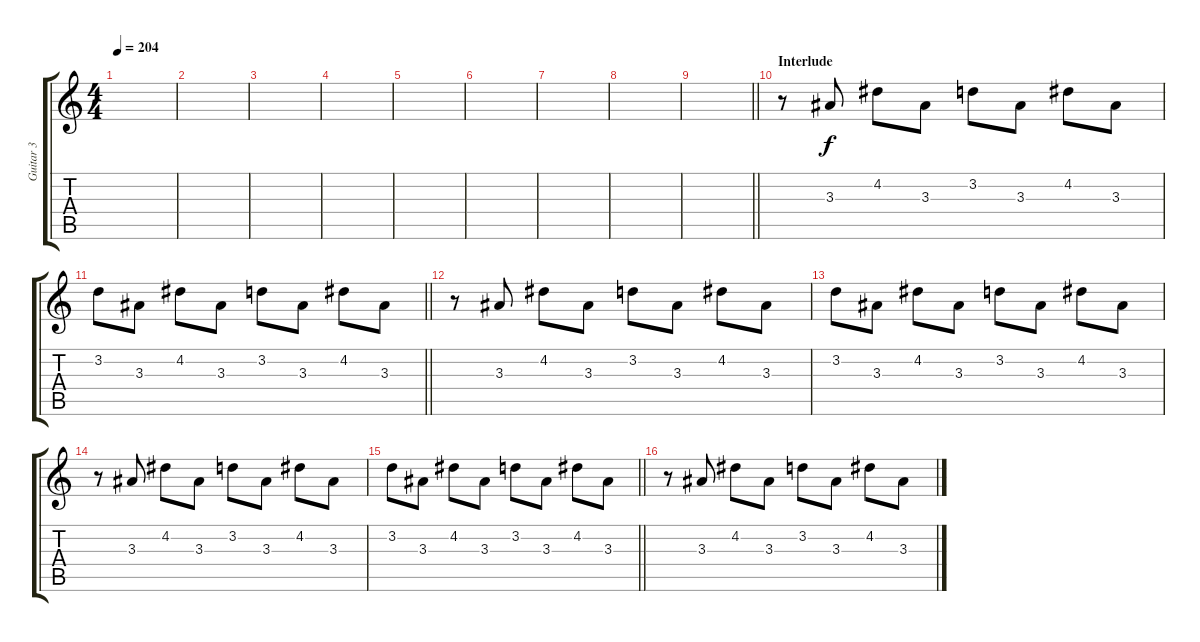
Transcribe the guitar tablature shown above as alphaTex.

\track ("Guitar 3" "Guitar 3") {instrument distortionguitar}
\staff {score tabs}
\tuning (E4 B3 G3 D3 A2 E2) {hide}
\ts (4 4)
\tempo 204
\clef g2
\ks c
|
|
|
|
|
|
|
|
\barLineRight lightlight
|
\section ("" "Interlude")
r.8 3.3.8 4.2.8 3.3.8 3.2.8 3.3.8 4.2.8 3.3.8 |
\barLineRight lightlight
3.2.8 3.3.8 4.2.8 3.3.8 3.2.8 3.3.8 4.2.8 3.3.8 |
r.8 3.3.8 4.2.8 3.3.8 3.2.8 3.3.8 4.2.8 3.3.8 |
3.2.8 3.3.8 4.2.8 3.3.8 3.2.8 3.3.8 4.2.8 3.3.8 |
r.8 3.3.8 4.2.8 3.3.8 3.2.8 3.3.8 4.2.8 3.3.8 |
\barLineRight lightlight
3.2.8 3.3.8 4.2.8 3.3.8 3.2.8 3.3.8 4.2.8 3.3.8 |
r.8 3.3.8 4.2.8 3.3.8 3.2.8 3.3.8 4.2.8 3.3.8
